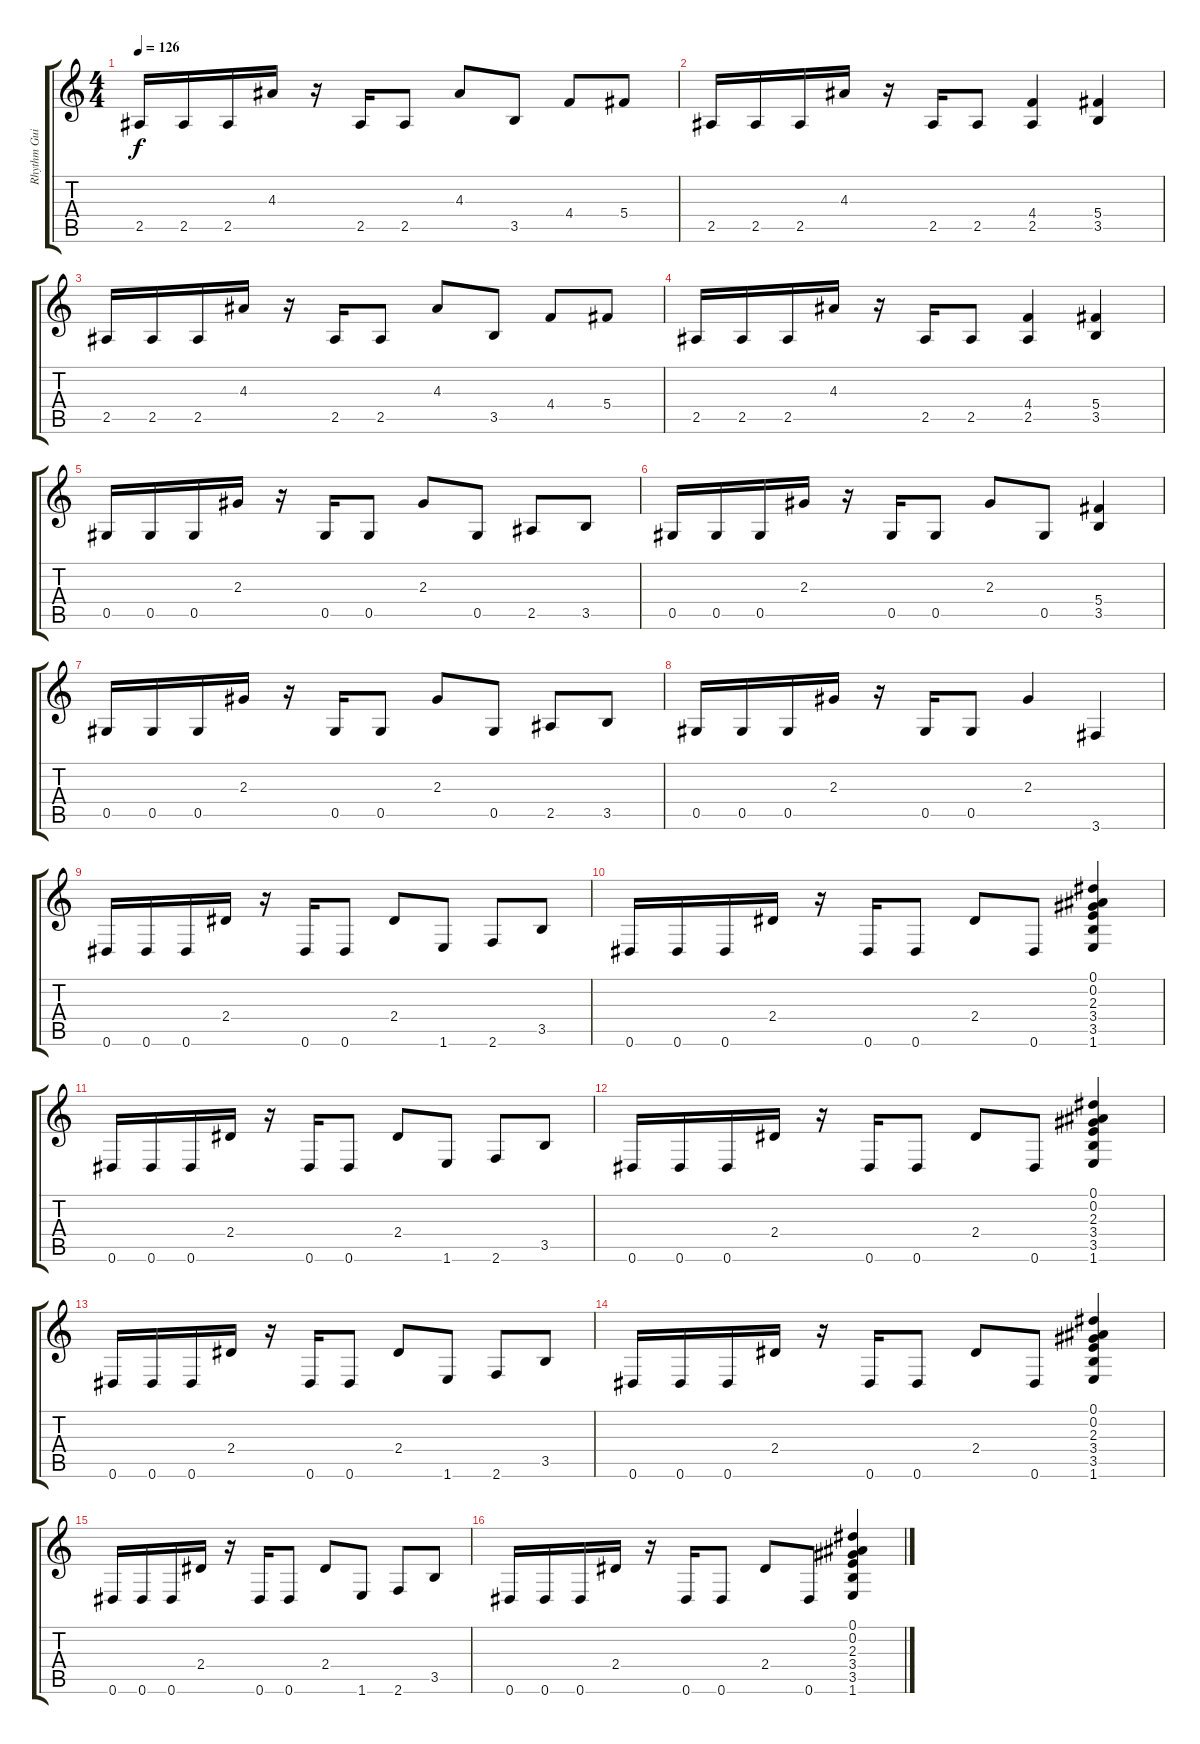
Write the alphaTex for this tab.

\track ("Rhythm Guitar 2" "Rhythm Gui") {instrument distortionguitar}
\staff {score tabs}
\tuning (Eb4 Bb3 Gb3 Db3 Ab2 Eb2) {hide}
\ts (4 4)
\tempo 126
\clef g2
\ks c
2.5.16{dy f} 2.5.16 2.5.16 4.3.16 r.16 2.5.16 2.5.8 4.3.8 3.5.8 4.4.8 5.4.8 |
2.5.16 2.5.16 2.5.16 4.3.16 r.16 2.5.16 2.5.8 (4.4 2.5).4 (5.4 3.5).4 |
2.5.16 2.5.16 2.5.16 4.3.16 r.16 2.5.16 2.5.8 4.3.8 3.5.8 4.4.8 5.4.8 |
2.5.16 2.5.16 2.5.16 4.3.16 r.16 2.5.16 2.5.8 (4.4 2.5).4 (5.4 3.5).4 |
0.5.16 0.5.16 0.5.16 2.3.16 r.16 0.5.16 0.5.8 2.3.8 0.5.8 2.5.8 3.5.8 |
0.5.16 0.5.16 0.5.16 2.3.16 r.16 0.5.16 0.5.8 2.3.8 0.5.8 (5.4 3.5).4 |
0.5.16 0.5.16 0.5.16 2.3.16 r.16 0.5.16 0.5.8 2.3.8 0.5.8 2.5.8 3.5.8 |
0.5.16 0.5.16 0.5.16 2.3.16 r.16 0.5.16 0.5.8 2.3.4 3.6.4 |
0.6.16 0.6.16 0.6.16 2.4.16 r.16 0.6.16 0.6.8 2.4.8 1.6.8 2.6.8 3.5.8 |
0.6.16 0.6.16 0.6.16 2.4.16 r.16 0.6.16 0.6.8 2.4.8 0.6.8 (0.1 0.2 2.3 3.4 3.5 1.6).4 |
0.6.16 0.6.16 0.6.16 2.4.16 r.16 0.6.16 0.6.8 2.4.8 1.6.8 2.6.8 3.5.8 |
0.6.16 0.6.16 0.6.16 2.4.16 r.16 0.6.16 0.6.8 2.4.8 0.6.8 (0.1 0.2 2.3 3.4 3.5 1.6).4 |
0.6.16 0.6.16 0.6.16 2.4.16 r.16 0.6.16 0.6.8 2.4.8 1.6.8 2.6.8 3.5.8 |
0.6.16 0.6.16 0.6.16 2.4.16 r.16 0.6.16 0.6.8 2.4.8 0.6.8 (0.1 0.2 2.3 3.4 3.5 1.6).4 |
0.6.16 0.6.16 0.6.16 2.4.16 r.16 0.6.16 0.6.8 2.4.8 1.6.8 2.6.8 3.5.8 |
0.6.16 0.6.16 0.6.16 2.4.16 r.16 0.6.16 0.6.8 2.4.8 0.6.8 (0.1 0.2 2.3 3.4 3.5 1.6).4
